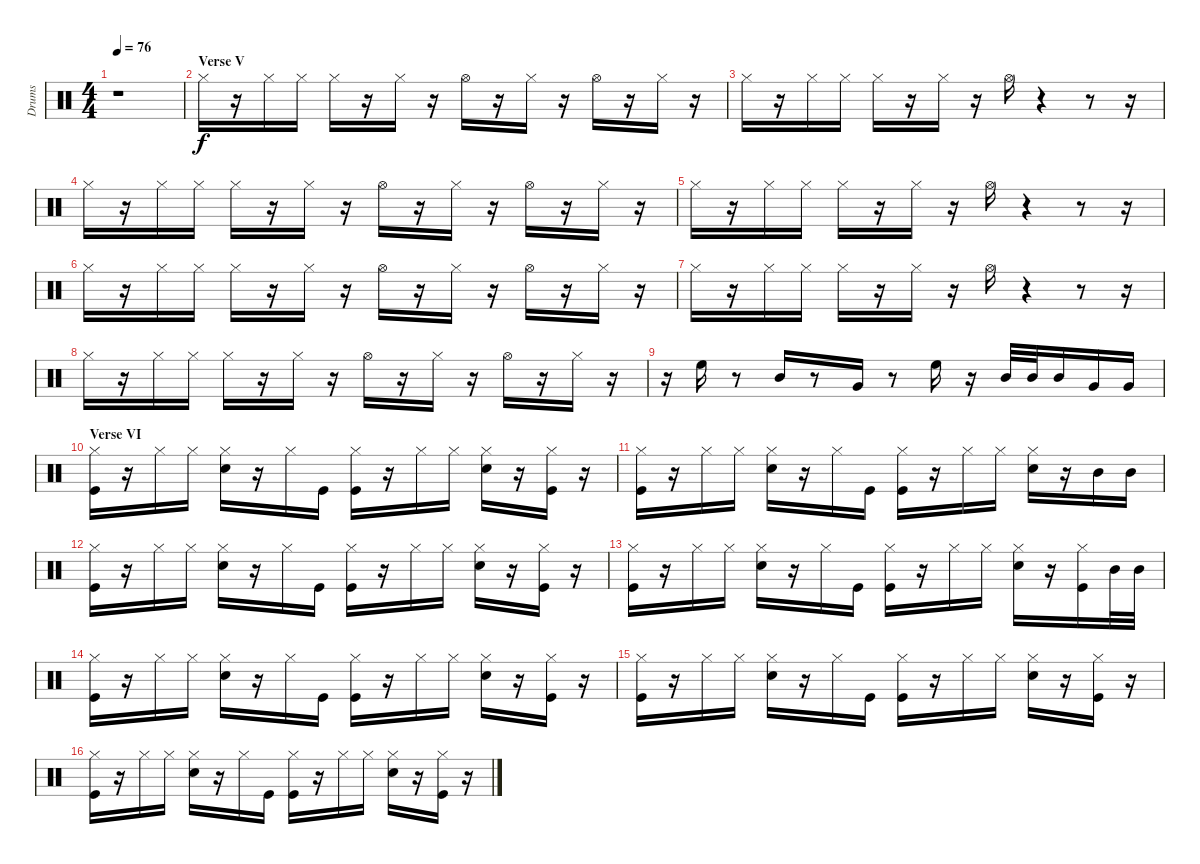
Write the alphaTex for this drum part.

\track ("Drums" "Drums") {instrument percussion}
\staff {score}
\articulation defaults
\ts (4 4)
\tempo 76
\clef neutral
\ks c
r.1{dy f} |
\section ("" "Verse V")
"Hi-Hat (closed)".16 r.16 "Hi-Hat (closed)".16 "Hi-Hat (closed)".16 "Hi-Hat (closed)".16 r.16 "Hi-Hat (closed)".16 r.16 "Hi-Hat (open)".16 r.16 "Hi-Hat (closed)".16 r.16 "Hi-Hat (open)".16 r.16 "Hi-Hat (closed)".16 r.16 |
"Hi-Hat (closed)".16 r.16 "Hi-Hat (closed)".16 "Hi-Hat (closed)".16 "Hi-Hat (closed)".16 r.16 "Hi-Hat (closed)".16 r.16 "Hi-Hat (open)".16 r.4 r.8 r.16 |
"Hi-Hat (closed)".16 r.16 "Hi-Hat (closed)".16 "Hi-Hat (closed)".16 "Hi-Hat (closed)".16 r.16 "Hi-Hat (closed)".16 r.16 "Hi-Hat (open)".16 r.16 "Hi-Hat (closed)".16 r.16 "Hi-Hat (open)".16 r.16 "Hi-Hat (closed)".16 r.16 |
"Hi-Hat (closed)".16 r.16 "Hi-Hat (closed)".16 "Hi-Hat (closed)".16 "Hi-Hat (closed)".16 r.16 "Hi-Hat (closed)".16 r.16 "Hi-Hat (open)".16 r.4 r.8 r.16 |
"Hi-Hat (closed)".16 r.16 "Hi-Hat (closed)".16 "Hi-Hat (closed)".16 "Hi-Hat (closed)".16 r.16 "Hi-Hat (closed)".16 r.16 "Hi-Hat (open)".16 r.16 "Hi-Hat (closed)".16 r.16 "Hi-Hat (open)".16 r.16 "Hi-Hat (closed)".16 r.16 |
"Hi-Hat (closed)".16 r.16 "Hi-Hat (closed)".16 "Hi-Hat (closed)".16 "Hi-Hat (closed)".16 r.16 "Hi-Hat (closed)".16 r.16 "Hi-Hat (open)".16 r.4 r.8 r.16 |
"Hi-Hat (closed)".16 r.16 "Hi-Hat (closed)".16 "Hi-Hat (closed)".16 "Hi-Hat (closed)".16 r.16 "Hi-Hat (closed)".16 r.16 "Hi-Hat (open)".16 r.16 "Hi-Hat (closed)".16 r.16 "Hi-Hat (open)".16 r.16 "Hi-Hat (closed)".16 r.16 |
r.16 "High Floor Tom (hit)".16 r.8 "Mid Tom (hit)".16 r.8 "Very Low Tom (hit)".16 r.8 "High Floor Tom (hit)".16 r.16 "Mid Tom (hit)".32 "Mid Tom (hit)".32 "Mid Tom (hit)".16 "Very Low Tom (hit)".16 "Very Low Tom (hit)".16 |
\section ("" "Verse VI")
("Kick (hit)" "Hi-Hat (closed)").16 r.16 "Hi-Hat (closed)".16 "Hi-Hat (closed)".16 ("Snare (hit) 2" "Hi-Hat (closed)").16 r.16 "Hi-Hat (closed)".16 "Kick (hit)".16 ("Kick (hit)" "Hi-Hat (closed)").16 r.16 "Hi-Hat (closed)".16 "Hi-Hat (closed)".16 ("Snare (hit) 2" "Hi-Hat (closed)").16 r.16 ("Kick (hit)" "Hi-Hat (closed)").16 r.16 |
("Kick (hit)" "Hi-Hat (closed)").16 r.16 "Hi-Hat (closed)".16 "Hi-Hat (closed)".16 ("Snare (hit) 2" "Hi-Hat (closed)").16 r.16 "Hi-Hat (closed)".16 "Kick (hit)".16 ("Kick (hit)" "Hi-Hat (closed)").16 r.16 "Hi-Hat (closed)".16 "Hi-Hat (closed)".16 ("Snare (hit) 2" "Hi-Hat (closed)").16 r.16 "Mid Tom (hit)".16 "Mid Tom (hit)".16 |
("Kick (hit)" "Hi-Hat (closed)").16 r.16 "Hi-Hat (closed)".16 "Hi-Hat (closed)".16 ("Snare (hit) 2" "Hi-Hat (closed)").16 r.16 "Hi-Hat (closed)".16 "Kick (hit)".16 ("Kick (hit)" "Hi-Hat (closed)").16 r.16 "Hi-Hat (closed)".16 "Hi-Hat (closed)".16 ("Snare (hit) 2" "Hi-Hat (closed)").16 r.16 ("Kick (hit)" "Hi-Hat (closed)").16 r.16 |
("Kick (hit)" "Hi-Hat (closed)").16 r.16 "Hi-Hat (closed)".16 "Hi-Hat (closed)".16 ("Snare (hit) 2" "Hi-Hat (closed)").16 r.16 "Hi-Hat (closed)".16 "Kick (hit)".16 ("Kick (hit)" "Hi-Hat (closed)").16 r.16 "Hi-Hat (closed)".16 "Hi-Hat (closed)".16 ("Snare (hit) 2" "Hi-Hat (closed)").16 r.16 ("Kick (hit)" "Hi-Hat (closed)").16 "Mid Tom (hit)".32 "Mid Tom (hit)".32 |
("Kick (hit)" "Hi-Hat (closed)").16 r.16 "Hi-Hat (closed)".16 "Hi-Hat (closed)".16 ("Snare (hit) 2" "Hi-Hat (closed)").16 r.16 "Hi-Hat (closed)".16 "Kick (hit)".16 ("Kick (hit)" "Hi-Hat (closed)").16 r.16 "Hi-Hat (closed)".16 "Hi-Hat (closed)".16 ("Snare (hit) 2" "Hi-Hat (closed)").16 r.16 ("Kick (hit)" "Hi-Hat (closed)").16 r.16 |
("Kick (hit)" "Hi-Hat (closed)").16 r.16 "Hi-Hat (closed)".16 "Hi-Hat (closed)".16 ("Snare (hit) 2" "Hi-Hat (closed)").16 r.16 "Hi-Hat (closed)".16 "Kick (hit)".16 ("Kick (hit)" "Hi-Hat (closed)").16 r.16 "Hi-Hat (closed)".16 "Hi-Hat (closed)".16 ("Snare (hit) 2" "Hi-Hat (closed)").16 r.16 ("Kick (hit)" "Hi-Hat (closed)").16 r.16 |
("Kick (hit)" "Hi-Hat (closed)").16 r.16 "Hi-Hat (closed)".16 "Hi-Hat (closed)".16 ("Snare (hit) 2" "Hi-Hat (closed)").16 r.16 "Hi-Hat (closed)".16 "Kick (hit)".16 ("Kick (hit)" "Hi-Hat (closed)").16 r.16 "Hi-Hat (closed)".16 "Hi-Hat (closed)".16 ("Snare (hit) 2" "Hi-Hat (closed)").16 r.16 ("Kick (hit)" "Hi-Hat (closed)").16 r.16
